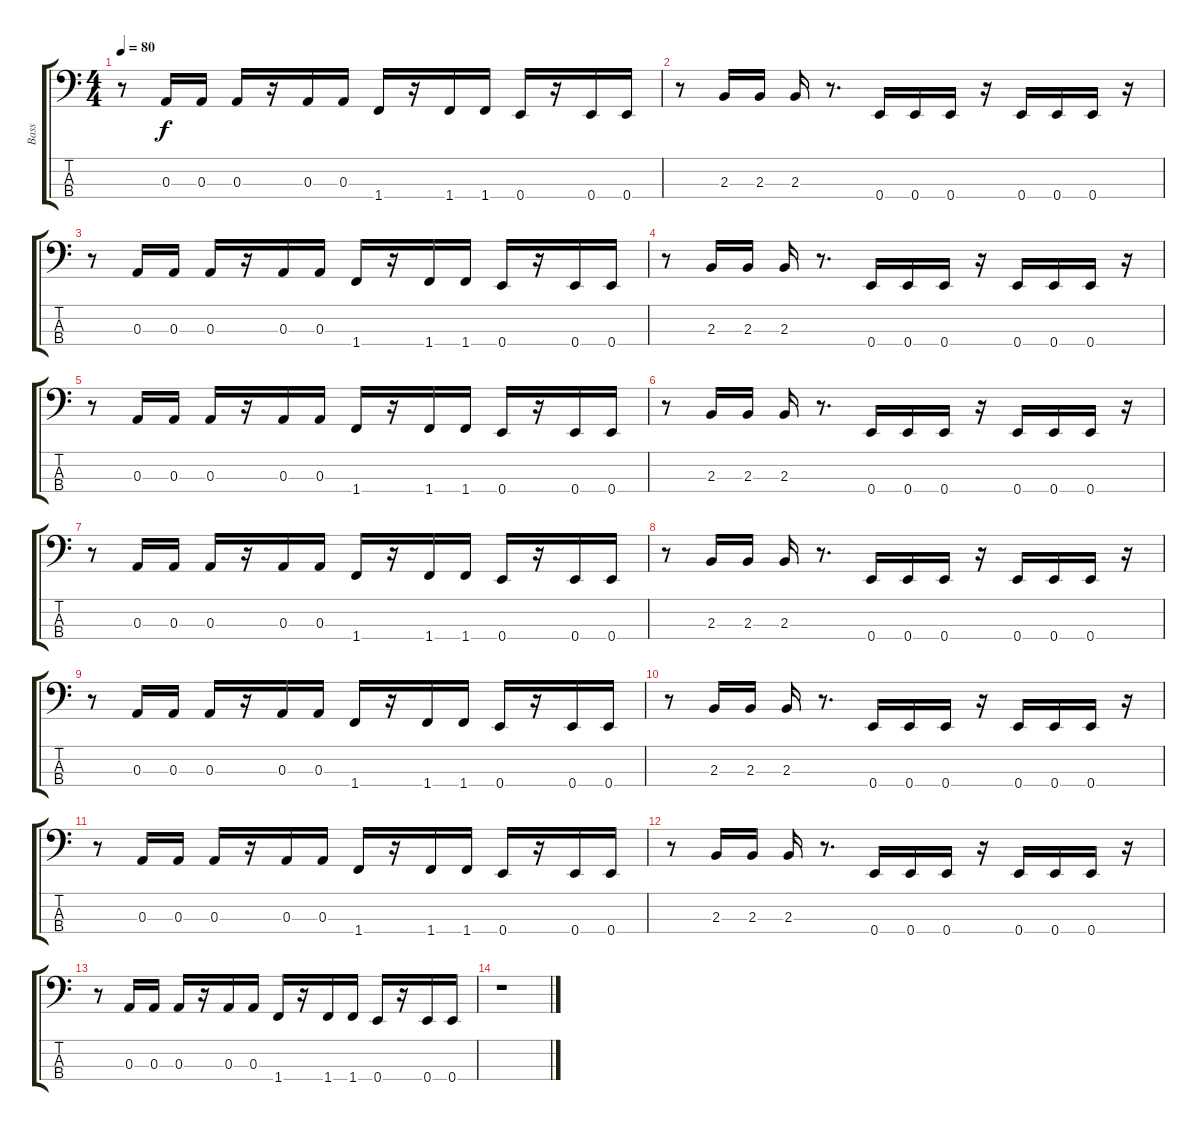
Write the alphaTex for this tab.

\track ("Bass" "Bass") {instrument electricbassfinger}
\staff {score tabs}
\tuning (G2 D2 A1 E1) {hide}
\ts (4 4)
\tempo 80
\clef f4
\ks c
r.8{dy f} 0.3.16 0.3.16 0.3.16 r.16 0.3.16 0.3.16 1.4.16 r.16 1.4.16 1.4.16 0.4.16 r.16 0.4.16 0.4.16 |
r.8 2.3.16 2.3.16 2.3.16 r.8{d} 0.4.16 0.4.16 0.4.16 r.16 0.4.16 0.4.16 0.4.16 r.16 |
r.8 0.3.16 0.3.16 0.3.16 r.16 0.3.16 0.3.16 1.4.16 r.16 1.4.16 1.4.16 0.4.16 r.16 0.4.16 0.4.16 |
r.8 2.3.16 2.3.16 2.3.16 r.8{d} 0.4.16 0.4.16 0.4.16 r.16 0.4.16 0.4.16 0.4.16 r.16 |
r.8 0.3.16 0.3.16 0.3.16 r.16 0.3.16 0.3.16 1.4.16 r.16 1.4.16 1.4.16 0.4.16 r.16 0.4.16 0.4.16 |
r.8 2.3.16 2.3.16 2.3.16 r.8{d} 0.4.16 0.4.16 0.4.16 r.16 0.4.16 0.4.16 0.4.16 r.16 |
r.8 0.3.16 0.3.16 0.3.16 r.16 0.3.16 0.3.16 1.4.16 r.16 1.4.16 1.4.16 0.4.16 r.16 0.4.16 0.4.16 |
r.8 2.3.16 2.3.16 2.3.16 r.8{d} 0.4.16 0.4.16 0.4.16 r.16 0.4.16 0.4.16 0.4.16 r.16 |
r.8 0.3.16 0.3.16 0.3.16 r.16 0.3.16 0.3.16 1.4.16 r.16 1.4.16 1.4.16 0.4.16 r.16 0.4.16 0.4.16 |
r.8 2.3.16 2.3.16 2.3.16 r.8{d} 0.4.16 0.4.16 0.4.16 r.16 0.4.16 0.4.16 0.4.16 r.16 |
r.8 0.3.16 0.3.16 0.3.16 r.16 0.3.16 0.3.16 1.4.16 r.16 1.4.16 1.4.16 0.4.16 r.16 0.4.16 0.4.16 |
r.8 2.3.16 2.3.16 2.3.16 r.8{d} 0.4.16 0.4.16 0.4.16 r.16 0.4.16 0.4.16 0.4.16 r.16 |
r.8 0.3.16 0.3.16 0.3.16 r.16 0.3.16 0.3.16 1.4.16 r.16 1.4.16 1.4.16 0.4.16 r.16 0.4.16 0.4.16 |
r.1
